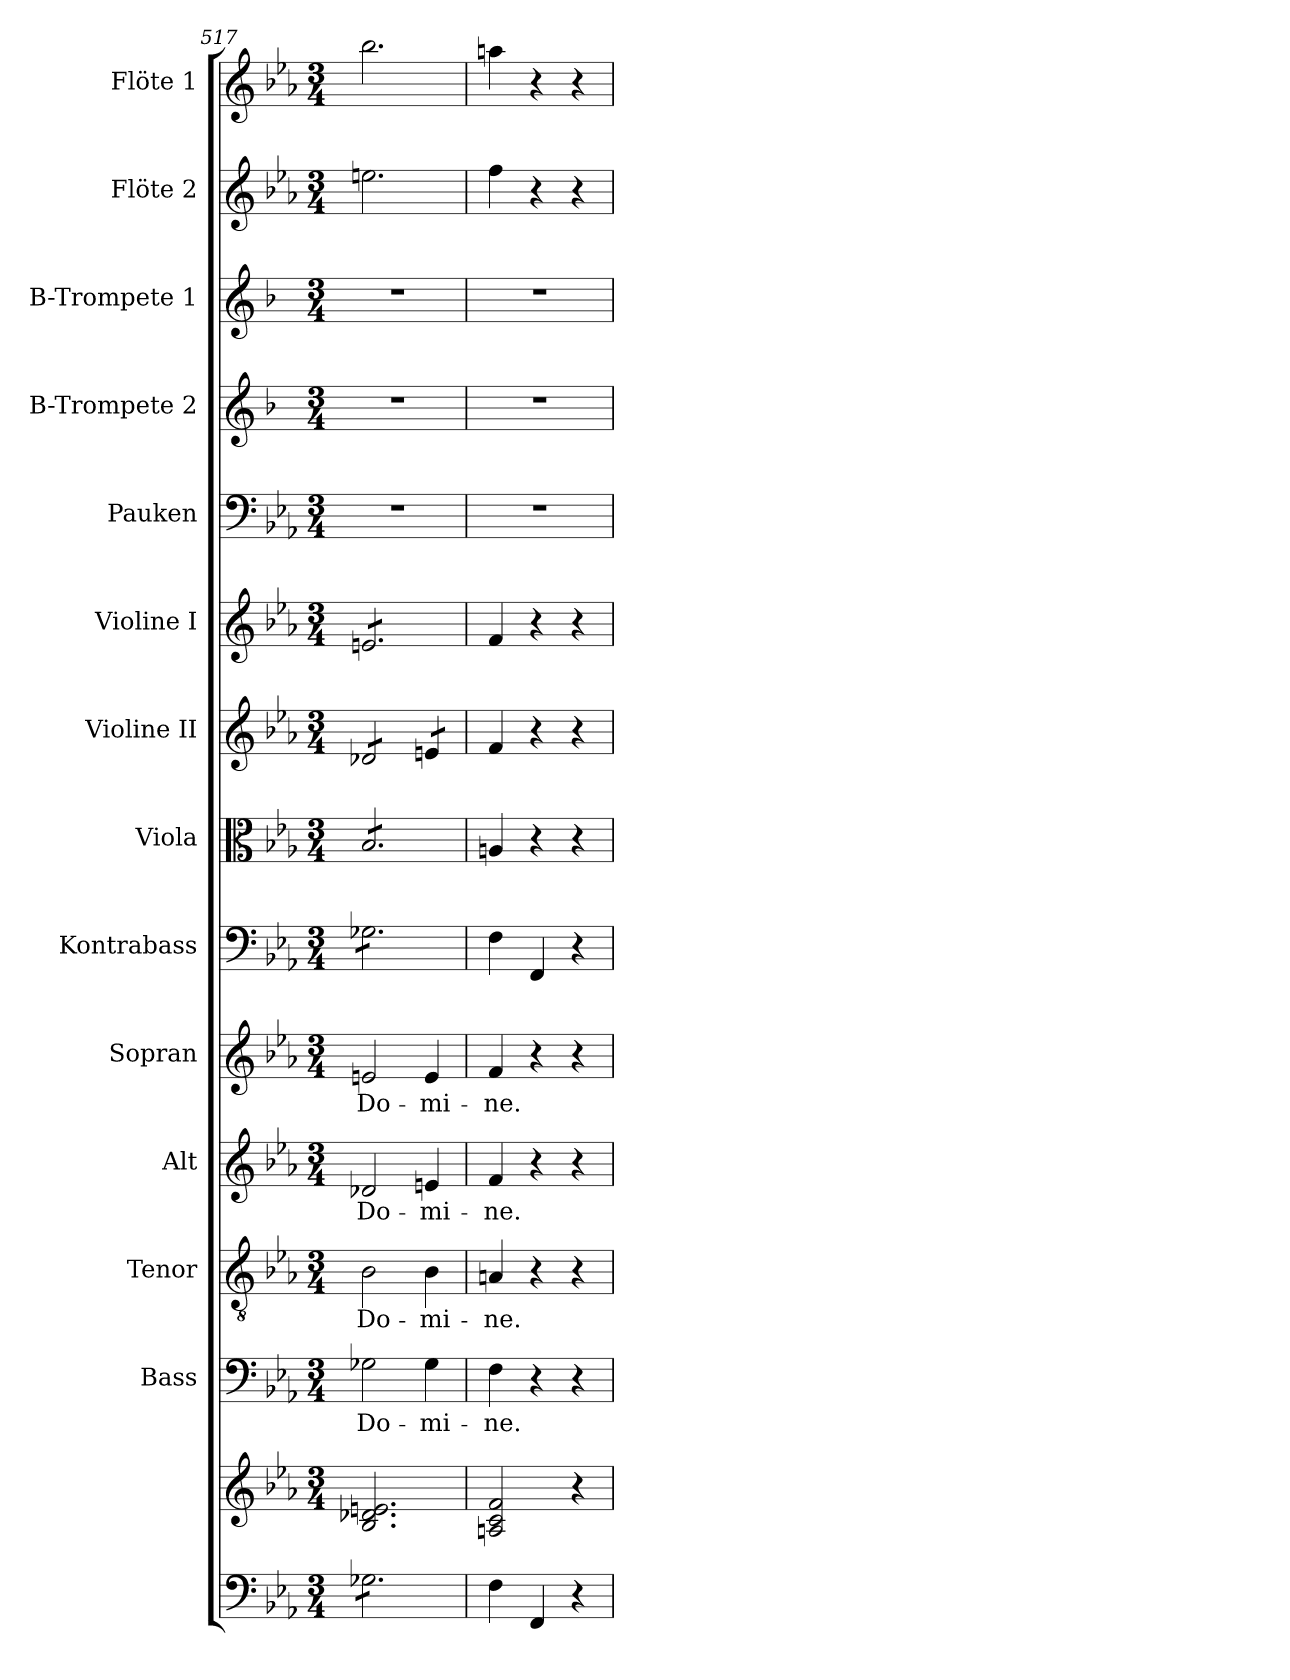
**kern	**kern	**kern	**text	**kern	**text	**kern	**text	**kern	**text	**kern	**kern	**kern	**kern	**kern	**kern	**kern	**kern	**kern
*part14	*part14	*part13	*part13	*part12	*part12	*part11	*part11	*part10	*part10	*part9	*part8	*part7	*part6	*part5	*part4	*part3	*part2	*part1
*staff15	*staff14	*staff13	*staff13	*staff12	*staff12	*staff11	*staff11	*staff10	*staff10	*staff9	*staff8	*staff7	*staff6	*staff5	*staff4	*staff3	*staff2	*staff1
*	*	*I"Bass	*	*I"Tenor	*	*I"Alt	*	*I"Sopran	*	*I"Kontrabass	*I"Viola	*I"Violine II	*I"Violine I	*I"Pauken	*I"B-Trompete 2	*I"B-Trompete 1	*I"Flöte 2	*I"Flöte 1
*	*	*I'B.	*	*I'T.	*	*I'A.	*	*I'S.	*	*I'Kb.	*I'Vla.	*I'Vl. II	*I'Vl. I	*I'Pk.	*I'B Trp. 2	*I'B Trp. 1	*I'Fl. 2	*I'Fl. 1
!!LO:PB:g=z
*clefF4	*clefG2	*clefF4	*	*clefGv2	*	*clefG2	*	*clefG2	*	*clefF4	*clefC3	*clefG2	*clefG2	*clefF4	*clefG2	*clefG2	*clefG2	*clefG2
*	*	*	*	*	*	*	*	*	*	*ITrd7c12	*	*	*	*	*ITrd1c2	*ITrd1c2	*	*
*k[b-e-a-]	*k[b-e-a-]	*k[b-e-a-]	*	*k[b-e-a-]	*	*k[b-e-a-]	*	*k[b-e-a-]	*	*k[b-e-a-]	*k[b-e-a-]	*k[b-e-a-]	*k[b-e-a-]	*k[b-e-a-]	*k[b-e-a-]	*k[b-e-a-]	*k[b-e-a-]	*k[b-e-a-]
*E-:	*E-:	*E-:	*	*E-:	*	*E-:	*	*E-:	*	*E-:	*E-:	*E-:	*E-:	*E-:	*E-:	*E-:	*E-:	*E-:
*M3/4	*M3/4	*M3/4	*	*M3/4	*	*M3/4	*	*M3/4	*	*M3/4	*M3/4	*M3/4	*M3/4	*M3/4	*M3/4	*M3/4	*M3/4	*M3/4
=517	=517	=517	=517	=517	=517	=517	=517	=517	=517	=517	=517	=517	=517	=517	=517	=517	=517	=517
!	!	!	!LO:LY:b	!	!LO:LY:b	!	!LO:LY:b	!	!LO:LY:b	!	!	!	!	!	!	!	!	!
*tremolo	*	*	*	*	*	*	*	*	*	*	*	*	*	*	*	*	*	*
*	*	*	*	*	*	*	*	*	*	*tremolo	*	*	*	*	*	*	*	*
*	*	*	*	*	*	*	*	*	*	*	*tremolo	*	*	*	*	*	*	*
*	*	*	*	*	*	*	*	*	*	*	*	*tremolo	*	*	*	*	*	*
*	*	*	*	*	*	*	*	*	*	*	*	*	*tremolo	*	*	*	*	*
8G-X\L	2.B-/ 2.d-X/ 2.en/	2G-X\	Do-	2B-\	Do-	2d-X/	Do-	2en/	Do-	8GG-X\L	8B-/L	8d-X/L	8en/L	2.r	2.r	2.r	2.een\	2.bb-\
8G-X\	.	.	.	.	.	.	.	.	.	8GG-X\	8B-/	8d-X/	8en/	.	.	.	.	.
8G-X\	.	.	.	.	.	.	.	.	.	8GG-X\	8B-/	8d-X/	8en/	.	.	.	.	.
8G-X\	.	.	.	.	.	.	.	.	.	8GG-X\	8B-/	8d-X/J	8en/	.	.	.	.	.
!	!	!	!LO:LY:b	!	!LO:LY:b	!	!LO:LY:b	!	!LO:LY:b	!	!	!	!	!	!	!	!	!
8G-X\	.	4G-\	-mi-	4B-\	-mi-	4en/	-mi-	4e/	-mi-	8GG-X\	8B-/	8en/L	8en/	.	.	.	.	.
8G-X\J	.	.	.	.	.	.	.	.	.	8GG-X\J	8B-/J	8en/J	8en/J	.	.	.	.	.
*	*	*	*	*	*	*	*	*	*	*	*	*	*Xtremolo	*	*	*	*	*
*	*	*	*	*	*	*	*	*	*	*	*	*Xtremolo	*	*	*	*	*	*
*	*	*	*	*	*	*	*	*	*	*	*Xtremolo	*	*	*	*	*	*	*
*	*	*	*	*	*	*	*	*	*	*Xtremolo	*	*	*	*	*	*	*	*
*Xtremolo	*	*	*	*	*	*	*	*	*	*	*	*	*	*	*	*	*	*
=518	=518	=518	=518	=518	=518	=518	=518	=518	=518	=518	=518	=518	=518	=518	=518	=518	=518	=518
!	!	!	!LO:LY:b	!	!LO:LY:b	!	!LO:LY:b	!	!LO:LY:b	!	!	!	!	!	!	!	!	!
4F\	2An/ 2c/ 2f/	4F\	-ne.	4An/	-ne.	4f/	-ne.	4f/	-ne.	4FF\	4An/	4f/	4f/	2.r	2.r	2.r	4ff\	4aan\
4FF/	.	4r	.	4r	.	4r	.	4r	.	4FFF/	4r	4r	4r	.	.	.	4r	4r
4r	4r	4r	.	4r	.	4r	.	4r	.	4r	4r	4r	4r	.	.	.	4r	4r
=	=	=	=	=	=	=	=	=	=	=	=	=	=	=	=	=	=	=
*-	*-	*-	*-	*-	*-	*-	*-	*-	*-	*-	*-	*-	*-	*-	*-	*-	*-	*-
